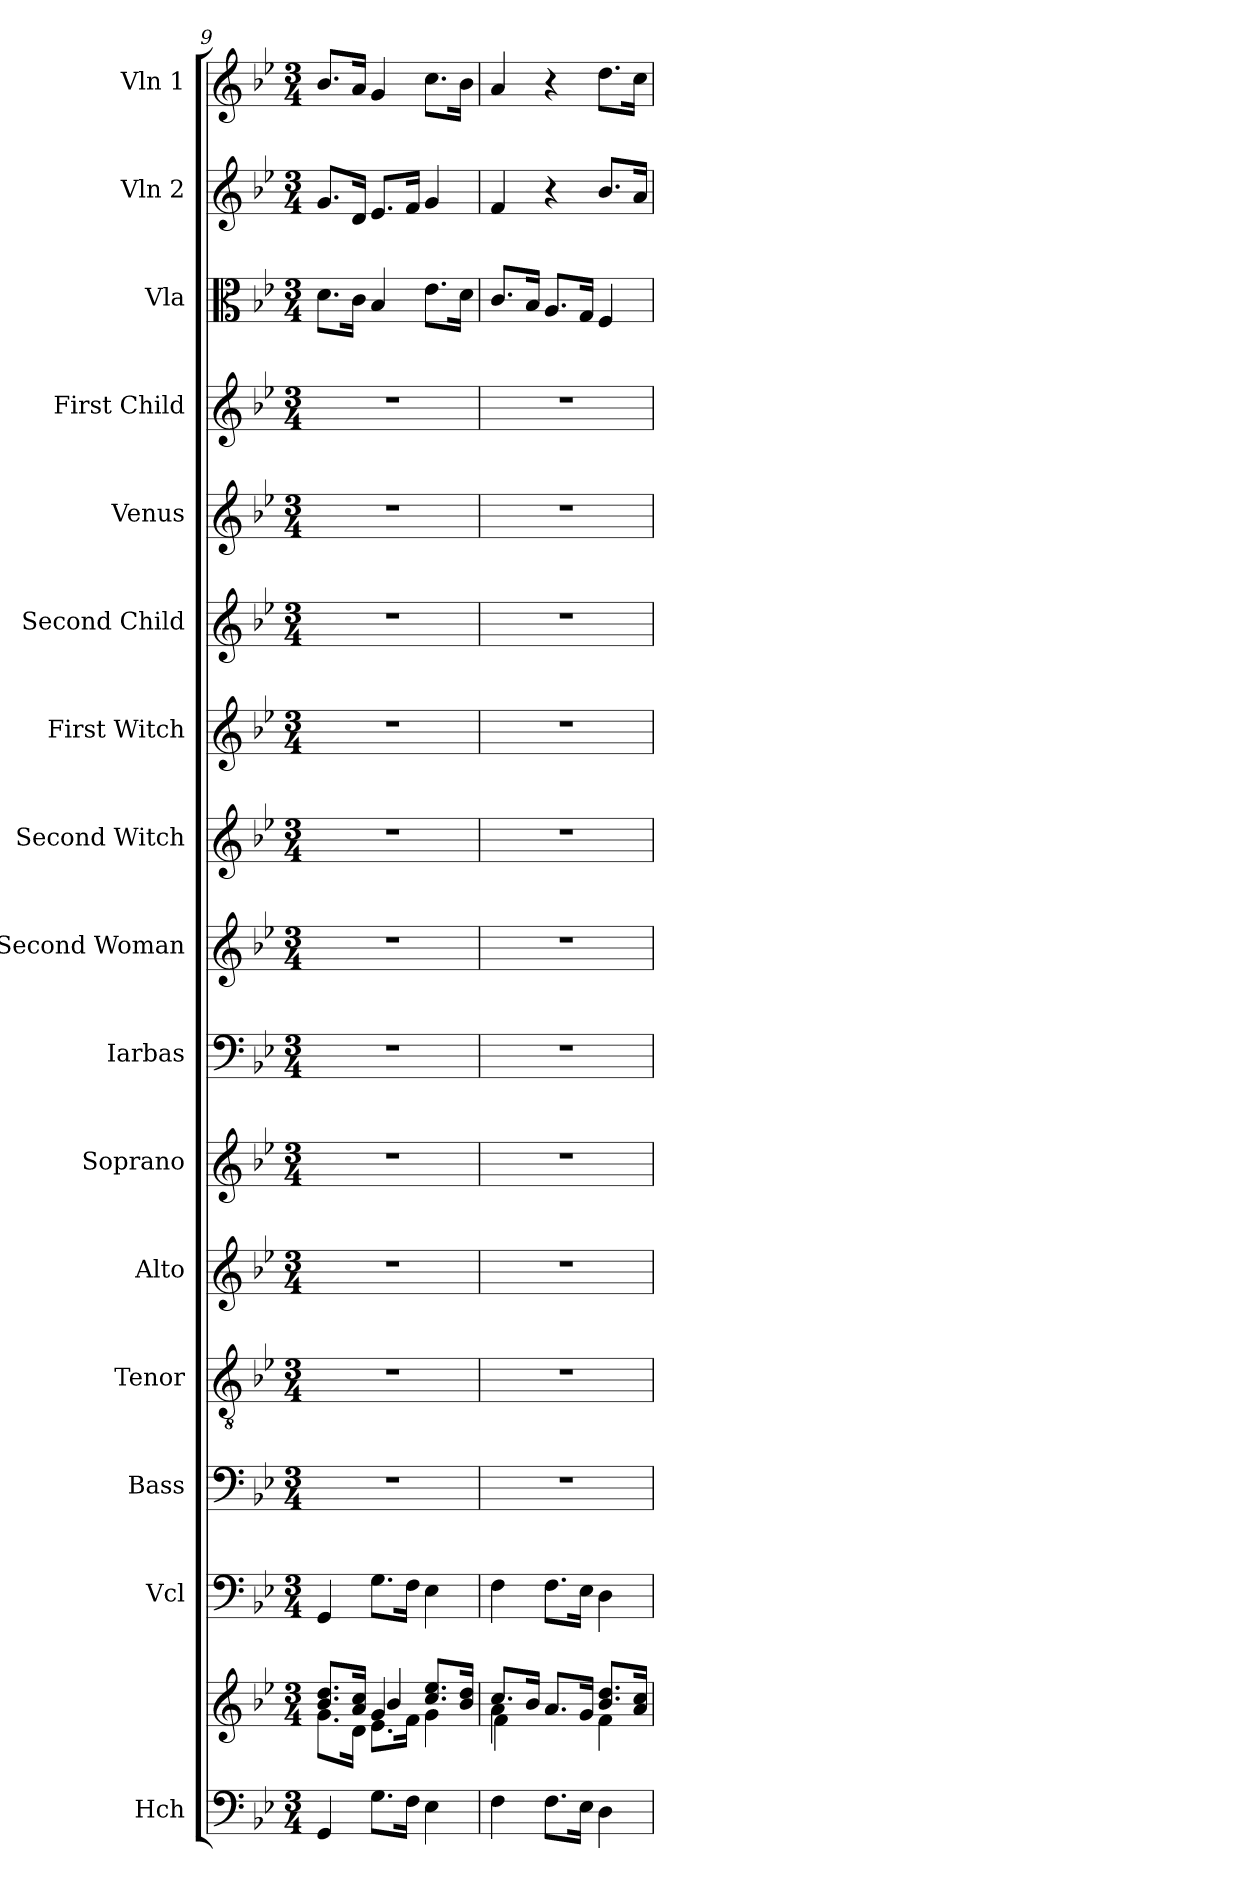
**kern	**kern	**kern	**kern	**kern	**kern	**kern	**kern	**kern	**kern	**kern	**kern	**kern	**kern	**kern	**kern	**kern
*part16	*part16	*part15	*part14	*part13	*part12	*part11	*part10	*part9	*part8	*part7	*part6	*part5	*part4	*part3	*part2	*part1
*staff17	*staff16	*staff15	*staff14	*staff13	*staff12	*staff11	*staff10	*staff9	*staff8	*staff7	*staff6	*staff5	*staff4	*staff3	*staff2	*staff1
*I"Hch	*	*I"Vcl	*I"Bass	*I"Tenor	*I"Alto	*I"Soprano	*I"Iarbas	*I"Second Woman	*I"Second Witch	*I"First Witch	*I"Second Child	*I"Venus	*I"First Child	*I"Vla	*I"Vln 2	*I"Vln 1
*I'Hch.	*	*I'Vc.	*I'B.	*I'T.	*I'A.	*I'S.	*I'I.	*I'2W	*I'W2.	*I'W1	*I'C2.	*I'V.	*I'C1	*I'Vla.	*I'Vln.	*I'Vln.
*clefF4	*clefG2	*clefF4	*clefF4	*clefGv2	*clefG2	*clefG2	*clefF4	*clefG2	*clefG2	*clefG2	*clefG2	*clefG2	*clefG2	*clefC3	*clefG2	*clefG2
*k[b-e-]	*k[b-e-]	*k[b-e-]	*k[b-e-]	*k[b-e-]	*k[b-e-]	*k[b-e-]	*k[b-e-]	*k[b-e-]	*k[b-e-]	*k[b-e-]	*k[b-e-]	*k[b-e-]	*k[b-e-]	*k[b-e-]	*k[b-e-]	*k[b-e-]
*M3/4	*M3/4	*M3/4	*M3/4	*M3/4	*M3/4	*M3/4	*M3/4	*M3/4	*M3/4	*M3/4	*M3/4	*M3/4	*M3/4	*M3/4	*M3/4	*M3/4
=9	=9	=9	=9	=9	=9	=9	=9	=9	=9	=9	=9	=9	=9	=9	=9	=9
*	*^	*	*	*	*	*	*	*	*	*	*	*	*	*	*	*
*	*	*^	*	*	*	*	*	*	*	*	*	*	*	*	*	*	*
4GG/	8.b-/ 8.dd/L	8.g\L	4ryy	4GG/	2.r	2.r	2.r	2.r	2.r	2.r	2.r	2.r	2.r	2.r	2.r	8.d\L	8.g/L	8.b-/L
.	16a/ 16cc/Jk	16d\Jk	.	.	.	.	.	.	.	.	.	.	.	.	.	16c\Jk	16d/Jk	16a/Jk
8.G\L	4g/	8.e-\L	4b-/	8.G\L	.	.	.	.	.	.	.	.	.	.	.	4B-/	8.e-/L	4g/
16F\Jk	.	16f\Jk	.	16F\Jk	.	.	.	.	.	.	.	.	.	.	.	.	16f/Jk	.
4E-\	8.cc/ 8.ee-/L	4g\	4ryy	4E-\	.	.	.	.	.	.	.	.	.	.	.	8.e-\L	4g/	8.cc\L
.	16b-/ 16dd/Jk	.	.	.	.	.	.	.	.	.	.	.	.	.	.	16d\Jk	.	16b-\Jk
=10	=10	=10	=10	=10	=10	=10	=10	=10	=10	=10	=10	=10	=10	=10	=10	=10	=10	=10
4F\	4a\	8.cc/L	4f\	4F\	2.r	2.r	2.r	2.r	2.r	2.r	2.r	2.r	2.r	2.r	2.r	8.c/L	4f/	4a/
.	.	16b-/Jk	.	.	.	.	.	.	.	.	.	.	.	.	.	16B-/Jk	.	.
8.F\L	8.a/L	4ryy	2ryy	8.F\L	.	.	.	.	.	.	.	.	.	.	.	8.A/L	4r	4r
16E-\Jk	16g/Jk	.	.	16E-\Jk	.	.	.	.	.	.	.	.	.	.	.	16G/Jk	.	.
4D\	8.b-/ 8.dd/L	4f\	.	4D\	.	.	.	.	.	.	.	.	.	.	.	4F/	8.b-/L	8.dd\L
.	16a/ 16cc/Jk	.	.	.	.	.	.	.	.	.	.	.	.	.	.	.	16a/Jk	16cc\Jk
*	*v	*v	*v	*	*	*	*	*	*	*	*	*	*	*	*	*	*	*
=	=	=	=	=	=	=	=	=	=	=	=	=	=	=	=	=
*-	*-	*-	*-	*-	*-	*-	*-	*-	*-	*-	*-	*-	*-	*-	*-	*-
